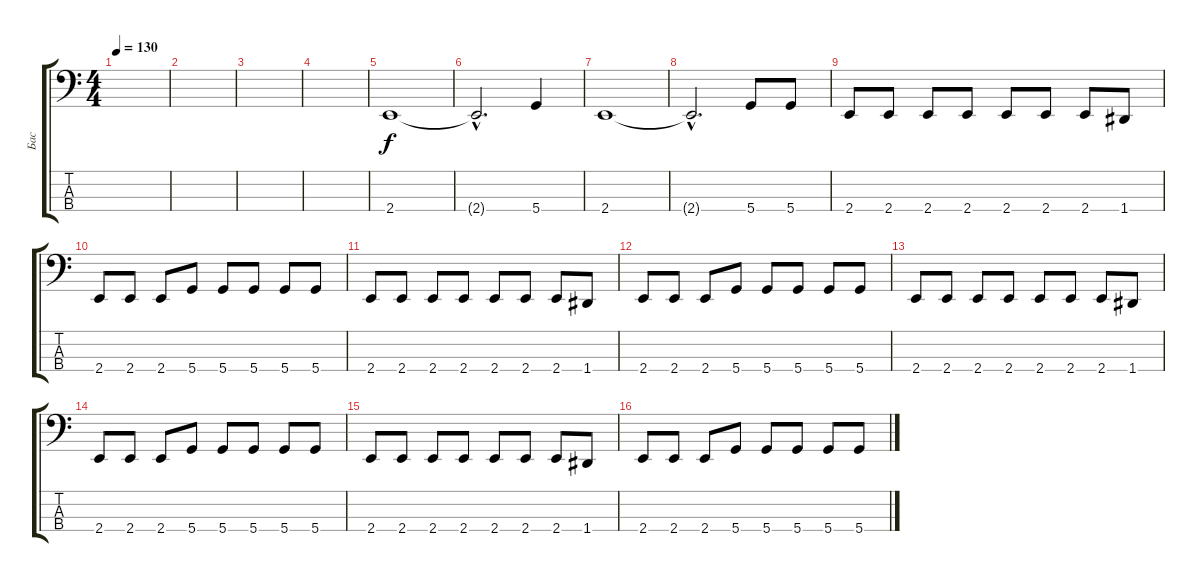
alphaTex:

\track ("Бас" "Бас") {instrument electricbasspick}
\staff {score tabs}
\tuning (G2 D2 A1 D1) {hide}
\ts (4 4)
\tempo 130
\clef f4
\ks c
|
|
|
|
2.4.1 |
2.4{hac t}.2{d} 5.4.4 |
2.4.1 |
2.4{hac t}.2{d} 5.4.8 5.4.8 |
2.4.8 2.4.8 2.4.8 2.4.8 2.4.8 2.4.8 2.4.8 1.4.8 |
2.4.8 2.4.8 2.4.8 5.4.8 5.4.8 5.4.8 5.4.8 5.4.8 |
2.4.8 2.4.8 2.4.8 2.4.8 2.4.8 2.4.8 2.4.8 1.4.8 |
2.4.8 2.4.8 2.4.8 5.4.8 5.4.8 5.4.8 5.4.8 5.4.8 |
2.4.8 2.4.8 2.4.8 2.4.8 2.4.8 2.4.8 2.4.8 1.4.8 |
2.4.8 2.4.8 2.4.8 5.4.8 5.4.8 5.4.8 5.4.8 5.4.8 |
2.4.8 2.4.8 2.4.8 2.4.8 2.4.8 2.4.8 2.4.8 1.4.8 |
2.4.8 2.4.8 2.4.8 5.4.8 5.4.8 5.4.8 5.4.8 5.4.8
